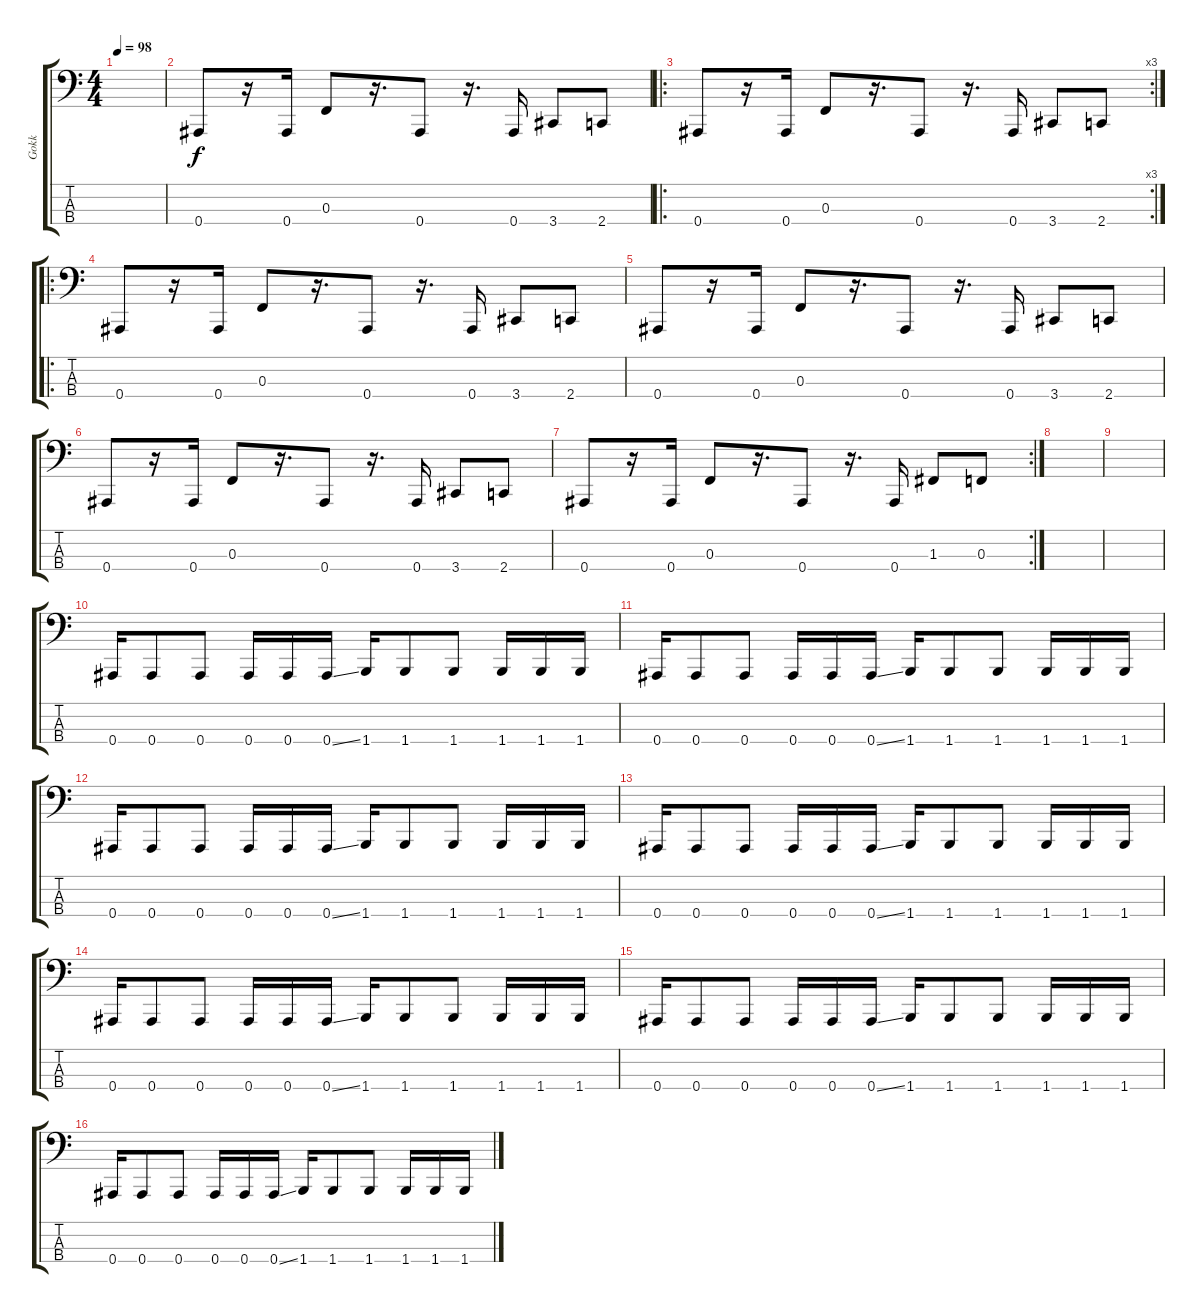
\track ("Gokk" "Gokk") {instrument electricbassfinger}
\staff {score tabs}
\tuning (Eb2 Bb1 F1 Bb0) {hide}
\ts (4 4)
\tempo 98
\clef f4
\ks c
|
0.4.8 r.16 0.4.16 0.3.8 r.16{d} 0.4.8 r.16{d} 0.4.16 3.4.8 2.4.8 |
\ro
\rc 3
0.4.8 r.16 0.4.16 0.3.8 r.16{d} 0.4.8 r.16{d} 0.4.16 3.4.8 2.4.8 |
\ro
0.4.8 r.16 0.4.16 0.3.8 r.16{d} 0.4.8 r.16{d} 0.4.16 3.4.8 2.4.8 |
0.4.8 r.16 0.4.16 0.3.8 r.16{d} 0.4.8 r.16{d} 0.4.16 3.4.8 2.4.8 |
0.4.8 r.16 0.4.16 0.3.8 r.16{d} 0.4.8 r.16{d} 0.4.16 3.4.8 2.4.8 |
\rc 2
0.4.8 r.16 0.4.16 0.3.8 r.16{d} 0.4.8 r.16{d} 0.4.16 1.3.8 0.3.8 |
|
|
0.4.16 0.4.8 0.4.8 0.4.16 0.4.16 0.4{ss}.16 1.4.16 1.4.8 1.4.8 1.4.16 1.4.16 1.4.16 |
0.4.16 0.4.8 0.4.8 0.4.16 0.4.16 0.4{ss}.16 1.4.16 1.4.8 1.4.8 1.4.16 1.4.16 1.4.16 |
0.4.16 0.4.8 0.4.8 0.4.16 0.4.16 0.4{ss}.16 1.4.16 1.4.8 1.4.8 1.4.16 1.4.16 1.4.16 |
0.4.16 0.4.8 0.4.8 0.4.16 0.4.16 0.4{ss}.16 1.4.16 1.4.8 1.4.8 1.4.16 1.4.16 1.4.16 |
0.4.16 0.4.8 0.4.8 0.4.16 0.4.16 0.4{ss}.16 1.4.16 1.4.8 1.4.8 1.4.16 1.4.16 1.4.16 |
0.4.16 0.4.8 0.4.8 0.4.16 0.4.16 0.4{ss}.16 1.4.16 1.4.8 1.4.8 1.4.16 1.4.16 1.4.16 |
0.4.16 0.4.8 0.4.8 0.4.16 0.4.16 0.4{ss}.16 1.4.16 1.4.8 1.4.8 1.4.16 1.4.16 1.4.16
